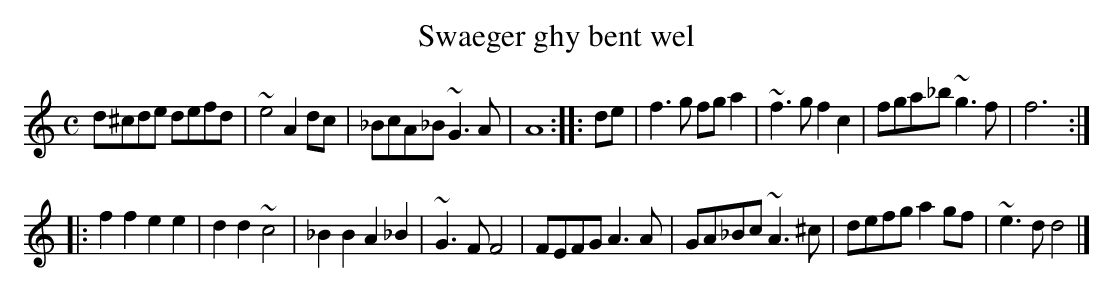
X:1
T:Swaeger ghy bent wel
M:C
K:Ddor
d^cde defd|~e4A2dc|_BcA_B~G3A|A8:||:de|f3g fga2|~f3gf2c2|fga_b~g3f|f6:|
|:f2f2e2e2|d2d2~c4|_B2B2A2_B2|~G3FF4|FEFGA3A|GA_Bc~A3^c|defga2gf|~e3dd4|]
